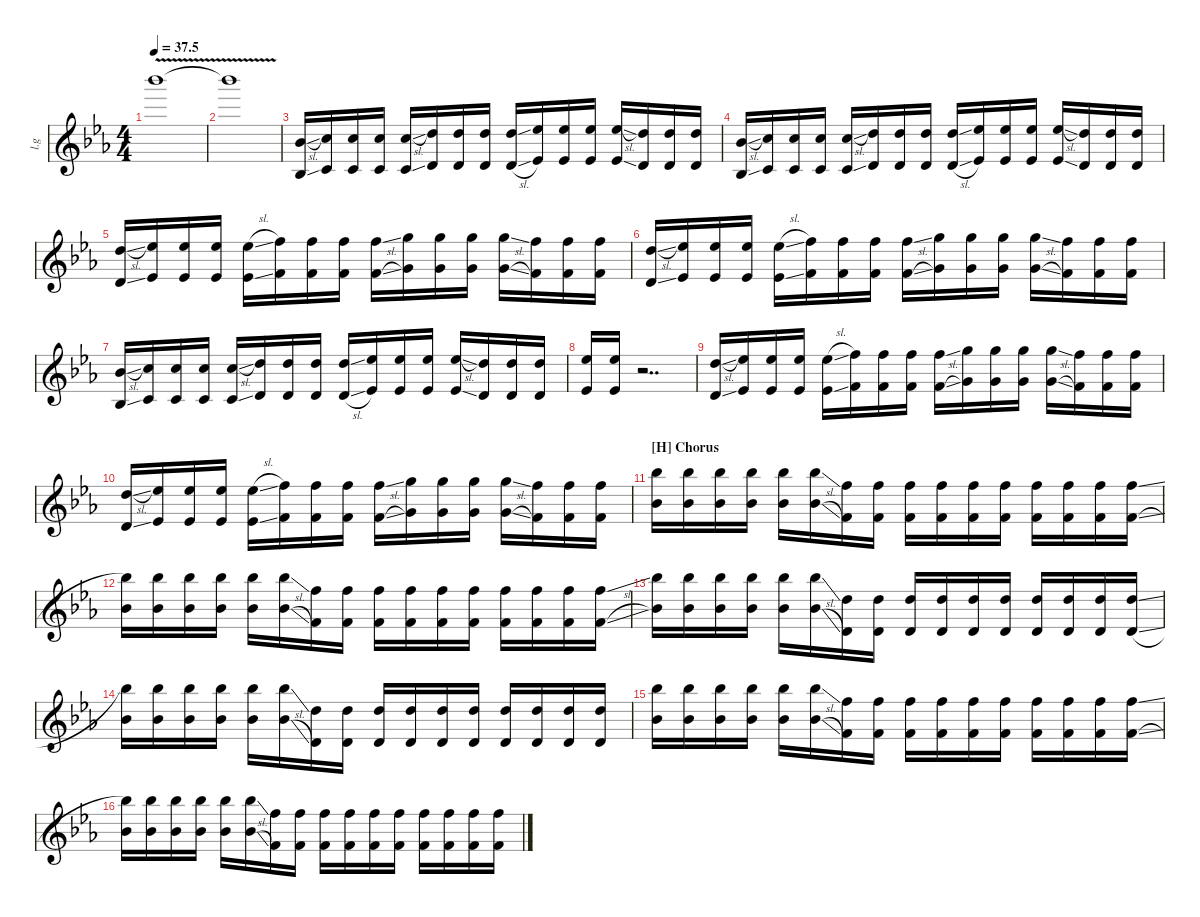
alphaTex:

\defaultSystemsLayout 4
\hideDynamics
\bracketExtendMode nobrackets
\otherSystemsTrackNameOrientation horizontal
\track ("Lead Guitar" "l.g") {instrument distortionguitar}
\staff {score}
\tuning (E4 B3 G3 D3 A2 E2)
\ts (4 4)
\tempo
37.5
\accidentals auto
\clef g2
\ottava regular
\simile none
\ks cminor
18.1{v}.1{dy ff} |
18.1{v t}.1 |
(1.5{sl} 3.3{sl}).16 (3.5 5.3).16 (3.5 5.3).16 (5.3 3.5).16 (3.5{sl} 5.3{sl}).16 (7.3 5.5).16 (7.3 5.5).16 (7.3 5.5).16 (7.3{sl} 5.5{sl}).16 (6.5 8.3).16 (6.5 8.3).16 (6.5 8.3).16 (6.5{sl} 8.3{sl}).16 (5.5 7.3).16 (5.5 7.3).16 (5.5 7.3).16 |
(1.5{sl} 3.3{sl}).16 (3.5 5.3).16 (3.5 5.3).16 (5.3 3.5).16 (3.5{sl} 5.3{sl}).16 (7.3 5.5).16 (7.3 5.5).16 (7.3 5.5).16 (7.3{sl} 5.5{sl}).16 (6.5 8.3).16 (6.5 8.3).16 (6.5 8.3).16 (6.5{sl} 8.3{sl}).16 (5.5 7.3).16 (5.5 7.3).16 (5.5 7.3).16 |
(5.5{sl} 7.3{sl}).16 (8.3 6.5).16 (8.3 6.5).16 (8.3 6.5).16 (6.5{sl} 8.3{sl}).16 (10.3 8.5).16 (10.3 8.5).16 (10.3 8.5).16 (10.3{sl} 8.5{sl}).16 (12.3 10.5).16 (12.3 10.5).16 (12.3 10.5).16 (12.3{sl} 10.5{sl}).16 (8.5 10.3).16 (8.5 10.3).16 (8.5 10.3).16 |
(5.5{sl} 7.3{sl}).16 (8.3 6.5).16 (8.3 6.5).16 (8.3 6.5).16 (6.5{sl} 8.3{sl}).16 (10.3 8.5).16 (10.3 8.5).16 (10.3 8.5).16 (10.3{sl} 8.5{sl}).16 (12.3 10.5).16 (12.3 10.5).16 (12.3 10.5).16 (12.3{sl} 10.5{sl}).16 (8.5 10.3).16 (8.5 10.3).16 (8.5 10.3).16 |
(1.5{sl} 3.3{sl}).16 (3.5 5.3).16 (3.5 5.3).16 (5.3 3.5).16 (3.5{sl} 5.3{sl}).16 (7.3 5.5).16 (7.3 5.5).16 (7.3 5.5).16 (7.3{sl} 5.5{sl}).16 (6.5 8.3).16 (6.5 8.3).16 (6.5 8.3).16 (6.5{sl} 8.3{sl}).16 (5.5 7.3).16 (5.5 7.3).16 (5.5 7.3).16 |
(6.5 8.3).16 (8.3 6.5).16 r.2{dd} |
(5.5{sl} 7.3{sl}).16 (8.3 6.5).16 (8.3 6.5).16 (8.3 6.5).16 (6.5{sl} 8.3{sl}).16 (10.3 8.5).16 (10.3 8.5).16 (10.3 8.5).16 (10.3{sl} 8.5{sl}).16 (12.3 10.5).16 (12.3 10.5).16 (12.3 10.5).16 (12.3{sl} 10.5{sl}).16 (8.5 10.3).16 (8.5 10.3).16 (8.5 10.3).16 |
(5.5{sl} 7.3{sl}).16 (8.3 6.5).16 (8.3 6.5).16 (8.3 6.5).16 (6.5{sl} 8.3{sl}).16 (10.3 8.5).16 (10.3 8.5).16 (10.3 8.5).16 (10.3{sl} 8.5{sl}).16 (12.3 10.5).16 (12.3 10.5).16 (12.3 10.5).16 (12.3{sl} 10.5{sl}).16 (8.5 10.3).16 (8.5 10.3).16 (8.5 10.3).16 |
\section ("H" "Chorus")
(15.3 13.5).16 (15.3 13.5).16 (15.3 13.5).16 (15.3 13.5).16 (15.3 13.5).16 (15.3{sl} 13.5{sl}).16 (10.3 8.5).16 (10.3 8.5).16 (10.3 8.5).16 (10.3 8.5).16 (10.3 8.5).16 (10.3 8.5).16 (10.3 8.5).16 (10.3 8.5).16 (10.3 8.5).16 (10.3{sl} 8.5{sl}).16 |
(15.3 13.5).16 (15.3 13.5).16 (15.3 13.5).16 (15.3 13.5).16 (15.3 13.5).16 (15.3{sl} 13.5{sl}).16 (10.3 8.5).16 (10.3 8.5).16 (10.3 8.5).16 (10.3 8.5).16 (10.3 8.5).16 (10.3 8.5).16 (10.3 8.5).16 (10.3 8.5).16 (10.3 8.5).16 (10.3{sl} 8.5{sl}).16 |
(15.3 13.5).16 (15.3 13.5).16 (15.3 13.5).16 (15.3 13.5).16 (15.3 13.5).16 (15.3{sl} 13.5{sl}).16 (7.3 5.5).16 (7.3 5.5).16 (7.3 5.5).16 (7.3 5.5).16 (7.3 5.5).16 (7.3 5.5).16 (7.3 5.5).16 (7.3 5.5).16 (7.3 5.5).16 (7.3{sl} 5.5{sl}).16 |
(15.3 13.5).16 (15.3 13.5).16 (15.3 13.5).16 (15.3 13.5).16 (15.3 13.5).16 (15.3{sl} 13.5{sl}).16 (7.3 5.5).16 (7.3 5.5).16 (7.3 5.5).16 (7.3 5.5).16 (7.3 5.5).16 (7.3 5.5).16 (7.3 5.5).16 (7.3 5.5).16 (7.3 5.5).16 (7.3 5.5).16 |
(15.3 13.5).16 (15.3 13.5).16 (15.3 13.5).16 (15.3 13.5).16 (15.3 13.5).16 (15.3{sl} 13.5{sl}).16 (10.3 8.5).16 (10.3 8.5).16 (10.3 8.5).16 (10.3 8.5).16 (10.3 8.5).16 (10.3 8.5).16 (10.3 8.5).16 (10.3 8.5).16 (10.3 8.5).16 (10.3{sl} 8.5{sl}).16 |
(15.3 13.5).16 (15.3 13.5).16 (15.3 13.5).16 (15.3 13.5).16 (15.3 13.5).16 (15.3{sl} 13.5{sl}).16 (10.3 8.5).16 (10.3 8.5).16 (10.3 8.5).16 (10.3 8.5).16 (10.3 8.5).16 (10.3 8.5).16 (10.3 8.5).16 (10.3 8.5).16 (10.3 8.5).16 (10.3{sl} 8.5{sl}).16
